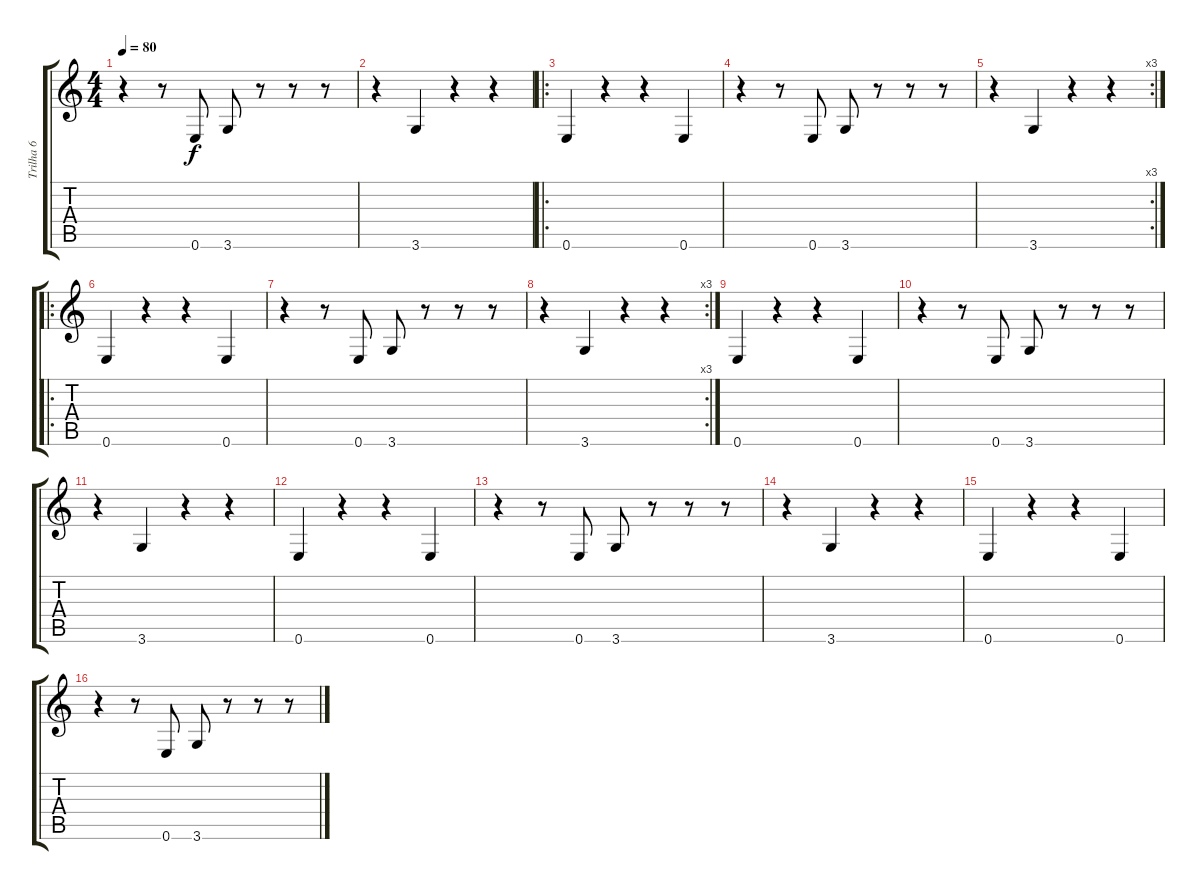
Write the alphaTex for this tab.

\track ("Trilha 6" "Trilha 6") {instrument acousticbass}
\staff {score tabs}
\tuning (E4 B3 G3 D3 A2 E2) {hide}
\ts (4 4)
\tempo 80
\clef g2
\ks c
r.4{dy f} r.8 0.6.8 3.6.8 r.8 r.8 r.8 |
r.4 3.6.4 r.4 r.4 |
\ro
0.6.4 r.4 r.4 0.6.4 |
r.4 r.8 0.6.8 3.6.8 r.8 r.8 r.8 |
\rc 3
r.4 3.6.4 r.4 r.4 |
\ro
0.6.4 r.4 r.4 0.6.4 |
r.4 r.8 0.6.8 3.6.8 r.8 r.8 r.8 |
\rc 3
r.4 3.6.4 r.4 r.4 |
0.6.4 r.4 r.4 0.6.4 |
r.4 r.8 0.6.8 3.6.8 r.8 r.8 r.8 |
r.4 3.6.4 r.4 r.4 |
0.6.4 r.4 r.4 0.6.4 |
r.4 r.8 0.6.8 3.6.8 r.8 r.8 r.8 |
r.4 3.6.4 r.4 r.4 |
0.6.4 r.4 r.4 0.6.4 |
r.4 r.8 0.6.8 3.6.8 r.8 r.8 r.8
